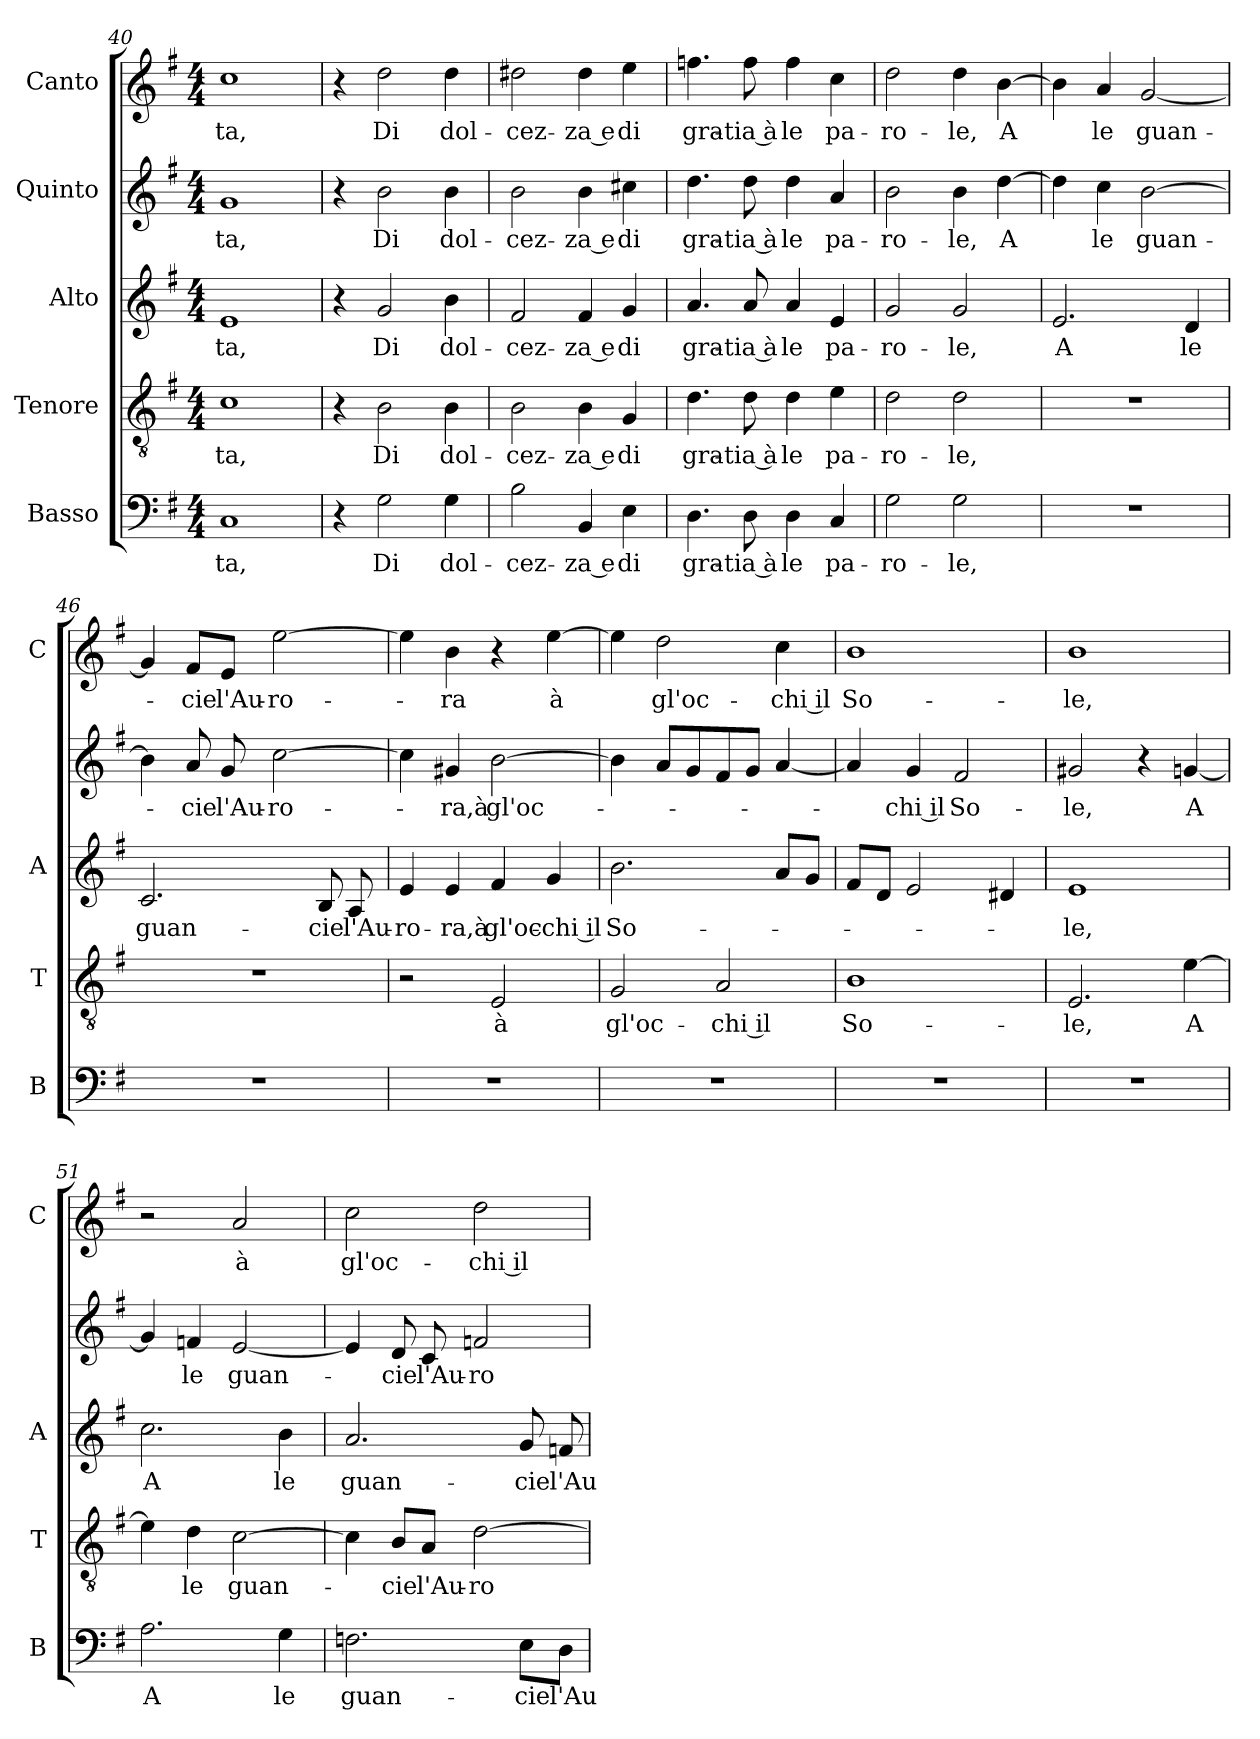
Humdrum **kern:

**kern	**text	**kern	**text	**kern	**text	**kern	**text	**kern	**text
*part5	*part5	*part4	*part4	*part3	*part3	*part2	*part2	*part1	*part1
*staff5	*staff5	*staff4	*staff4	*staff3	*staff3	*staff2	*staff2	*staff1	*staff1
*I"Basso	*	*I"Tenore	*	*I"Alto	*	*I"Quinto	*	*I"Canto	*
*I'B	*	*I'T	*	*I'A	*	*	*	*I'C	*
*clefF4	*	*clefGv2	*	*clefG2	*	*clefG2	*	*clefG2	*
*k[f#]	*	*k[f#]	*	*k[f#]	*	*k[f#]	*	*k[f#]	*
*G:	*	*G:	*	*G:	*	*G:	*	*G:	*
*M4/4	*	*M4/4	*	*M4/4	*	*M4/4	*	*M4/4	*
=40	=40	=40	=40	=40	=40	=40	=40	=40	=40
!	!LO:LY:b	!	!LO:LY:b	!	!LO:LY:b	!	!LO:LY:b	!	!LO:LY:b
1C	-ta,	1c	-ta,	1e	-ta,	1g	-ta,	1cc	-ta,
=41	=41	=41	=41	=41	=41	=41	=41	=41	=41
4r	.	4r	.	4r	.	4r	.	4r	.
!	!LO:LY:b	!	!LO:LY:b	!	!LO:LY:b	!	!LO:LY:b	!	!LO:LY:b
2G\	Di	2B\	Di	2g/	Di	2b\	Di	2dd\	Di
!	!LO:LY:b	!	!LO:LY:b	!	!LO:LY:b	!	!LO:LY:b	!	!LO:LY:b
4G\	dol-	4B\	dol-	4b\	dol-	4b\	dol-	4dd\	dol-
=42	=42	=42	=42	=42	=42	=42	=42	=42	=42
!	!LO:LY:b	!	!LO:LY:b	!	!LO:LY:b	!	!LO:LY:b	!	!LO:LY:b
2B\	-cez-	2B\	-cez-	2f#/	-cez-	2b\	-cez-	2dd#X\	-cez-
!	!LO:LY:b	!	!LO:LY:b	!	!LO:LY:b	!	!LO:LY:b	!	!LO:LY:b
4BB/	-za e	4B\	-za e	4f#/	-za e	4b\	-za e	4dd#\	-za e
!	!LO:LY:b	!	!LO:LY:b	!	!LO:LY:b	!	!LO:LY:b	!	!LO:LY:b
4E\	di	4G/	di	4g/	di	4cc#X\	di	4ee\	di
=43	=43	=43	=43	=43	=43	=43	=43	=43	=43
!	!LO:LY:b	!	!LO:LY:b	!	!LO:LY:b	!	!LO:LY:b	!	!LO:LY:b
4.D\	gra-	4.d\	gra-	4.a/	gra-	4.dd\	gra-	4.ffn\	gra-
!	!LO:LY:b	!	!LO:LY:b	!	!LO:LY:b	!	!LO:LY:b	!	!LO:LY:b
8D\	-tia à	8d\	-tia à	8a/	-tia à	8dd\	-tia à	8ff\	-tia à
!	!LO:LY:b	!	!LO:LY:b	!	!LO:LY:b	!	!LO:LY:b	!	!LO:LY:b
4D\	le	4d\	le	4a/	le	4dd\	le	4ff\	le
!	!LO:LY:b	!	!LO:LY:b	!	!LO:LY:b	!	!LO:LY:b	!	!LO:LY:b
4C/	pa-	4e\	pa-	4e/	pa-	4a/	pa-	4cc\	pa-
=44	=44	=44	=44	=44	=44	=44	=44	=44	=44
!	!LO:LY:b	!	!LO:LY:b	!	!LO:LY:b	!	!LO:LY:b	!	!LO:LY:b
2G\	-ro-	2d\	-ro-	2g/	-ro-	2b\	-ro-	2dd\	-ro-
!	!LO:LY:b	!	!LO:LY:b	!	!LO:LY:b	!	!LO:LY:b	!	!LO:LY:b
2G\	-le,	2d\	-le,	2g/	-le,	4b\	-le,	4dd\	-le,
!	!	!	!	!	!	!	!LO:LY:b	!	!LO:LY:b
.	.	.	.	.	.	[4dd\	A	[4b\	A
!!LO:LB:g=z
=45	=45	=45	=45	=45	=45	=45	=45	=45	=45
!	!	!	!	!	!LO:LY:b	!	!	!	!
1r	.	1r	.	2.e/	A	4dd\]	.	4b\]	.
!	!	!	!	!	!	!	!LO:LY:b	!	!LO:LY:b
.	.	.	.	.	.	4cc\	le	4a/	le
!	!	!	!	!	!	!	!LO:LY:b	!	!LO:LY:b
.	.	.	.	.	.	[2b\	guan-	[2g/	guan-
!	!	!	!	!	!LO:LY:b	!	!	!	!
.	.	.	.	4d/	le	.	.	.	.
=46	=46	=46	=46	=46	=46	=46	=46	=46	=46
!	!	!	!	!	!LO:LY:b	!	!	!	!
1r	.	1r	.	2.c/	guan-	4b\]	.	4g/]	.
!	!	!	!	!	!	!	!LO:LY:b	!	!LO:LY:b
.	.	.	.	.	.	8a/	-cie	8f#/L	-cie
!	!	!	!	!	!	!	!LO:LY:b	!	!LO:LY:b
.	.	.	.	.	.	8g/	l'Au-	8e/J	l'Au-
!	!	!	!	!	!	!	!LO:LY:b	!	!LO:LY:b
.	.	.	.	.	.	[2cc\	-ro-	[2ee\	-ro-
!	!	!	!	!	!LO:LY:b	!	!	!	!
.	.	.	.	8B/	-cie	.	.	.	.
!	!	!	!	!	!LO:LY:b	!	!	!	!
.	.	.	.	8A/	l'Au-	.	.	.	.
=47	=47	=47	=47	=47	=47	=47	=47	=47	=47
!	!	!	!	!	!LO:LY:b	!	!	!	!
1r	.	2r	.	4e/	-ro-	4cc\]	.	4ee\]	.
!	!	!	!	!	!LO:LY:b	!	!LO:LY:b	!	!LO:LY:b
.	.	.	.	4e/	-ra,à	4g#X/	-ra,à	4b\	-ra
!	!	!	!LO:LY:b	!	!LO:LY:b	!	!LO:LY:b	!	!
.	.	2E/	à	4f#/	gl'oc-	[2b\	gl'oc-	4r	.
!	!	!	!	!	!LO:LY:b	!	!	!	!LO:LY:b
.	.	.	.	4g/	-chi il	.	.	[4ee\	à
=48	=48	=48	=48	=48	=48	=48	=48	=48	=48
!	!	!	!LO:LY:b	!	!LO:LY:b	!	!	!	!
1r	.	2G/	gl'oc-	2.b\	So-	4b\]	.	4ee\]	.
!	!	!	!	!	!	!	!	!	!LO:LY:b
.	.	.	.	.	.	8a/L	.	2dd\	gl'oc-
.	.	.	.	.	.	8g/	.	.	.
!	!	!	!LO:LY:b	!	!	!	!	!	!
.	.	2A/	-chi il	.	.	8f#/	.	.	.
.	.	.	.	.	.	8g/J	.	.	.
!	!	!	!	!	!	!	!	!	!LO:LY:b
.	.	.	.	8a/L	.	[4a/	.	4cc\	-chi il
.	.	.	.	8g/J	.	.	.	.	.
=49	=49	=49	=49	=49	=49	=49	=49	=49	=49
!	!	!	!LO:LY:b	!	!	!	!	!	!LO:LY:b
1r	.	1B	So-	8f#/L	.	4a/]	.	1b	So-
.	.	.	.	8d/J	.	.	.	.	.
!	!	!	!	!	!	!	!LO:LY:b	!	!
.	.	.	.	2e/	.	4g/	-chi il	.	.
!	!	!	!	!	!	!	!LO:LY:b	!	!
.	.	.	.	.	.	2f#/	So-	.	.
.	.	.	.	4d#X/	.	.	.	.	.
=50	=50	=50	=50	=50	=50	=50	=50	=50	=50
!	!	!	!LO:LY:b	!	!LO:LY:b	!	!LO:LY:b	!	!LO:LY:b
1r	.	2.E/	-le,	1e	-le,	2g#X/	-le,	1b	-le,
.	.	.	.	.	.	4r	.	.	.
!	!	!	!LO:LY:b	!	!	!	!LO:LY:b	!	!
.	.	[4e\	A	.	.	[4gn/	A	.	.
=51	=51	=51	=51	=51	=51	=51	=51	=51	=51
!	!LO:LY:b	!	!	!	!LO:LY:b	!	!	!	!
2.A\	A	4e\]	.	2.cc\	A	4g/]	.	2r	.
!	!	!	!LO:LY:b	!	!	!	!LO:LY:b	!	!
.	.	4d\	le	.	.	4fn/	le	.	.
!	!	!	!LO:LY:b	!	!	!	!LO:LY:b	!	!LO:LY:b
.	.	[2c\	guan-	.	.	[2e/	guan-	2a/	à
!	!LO:LY:b	!	!	!	!LO:LY:b	!	!	!	!
4G\	le	.	.	4b\	le	.	.	.	.
!!LO:PB:g=z
=52	=52	=52	=52	=52	=52	=52	=52	=52	=52
!	!LO:LY:b	!	!	!	!LO:LY:b	!	!	!	!LO:LY:b
2.Fn\	guan-	4c\]	.	2.a/	guan-	4e/]	.	2cc\	gl'oc-
!	!	!	!LO:LY:b	!	!	!	!LO:LY:b	!	!
.	.	8B/L	-cie	.	.	8d/	-cie	.	.
!	!	!	!LO:LY:b	!	!	!	!LO:LY:b	!	!
.	.	8A/J	l'Au-	.	.	8c/	l'Au-	.	.
!	!	!	!LO:LY:b	!	!	!	!LO:LY:b	!	!LO:LY:b
.	.	[2d\	-ro-	.	.	2fn/	-ro-	2dd\	-chi il
!	!LO:LY:b	!	!	!	!LO:LY:b	!	!	!	!
8E\L	-cie	.	.	8g/	-cie	.	.	.	.
!	!LO:LY:b	!	!	!	!LO:LY:b	!	!	!	!
8D\J	l'Au-	.	.	8fn/	l'Au-	.	.	.	.
=	=	=	=	=	=	=	=	=	=
*-	*-	*-	*-	*-	*-	*-	*-	*-	*-
